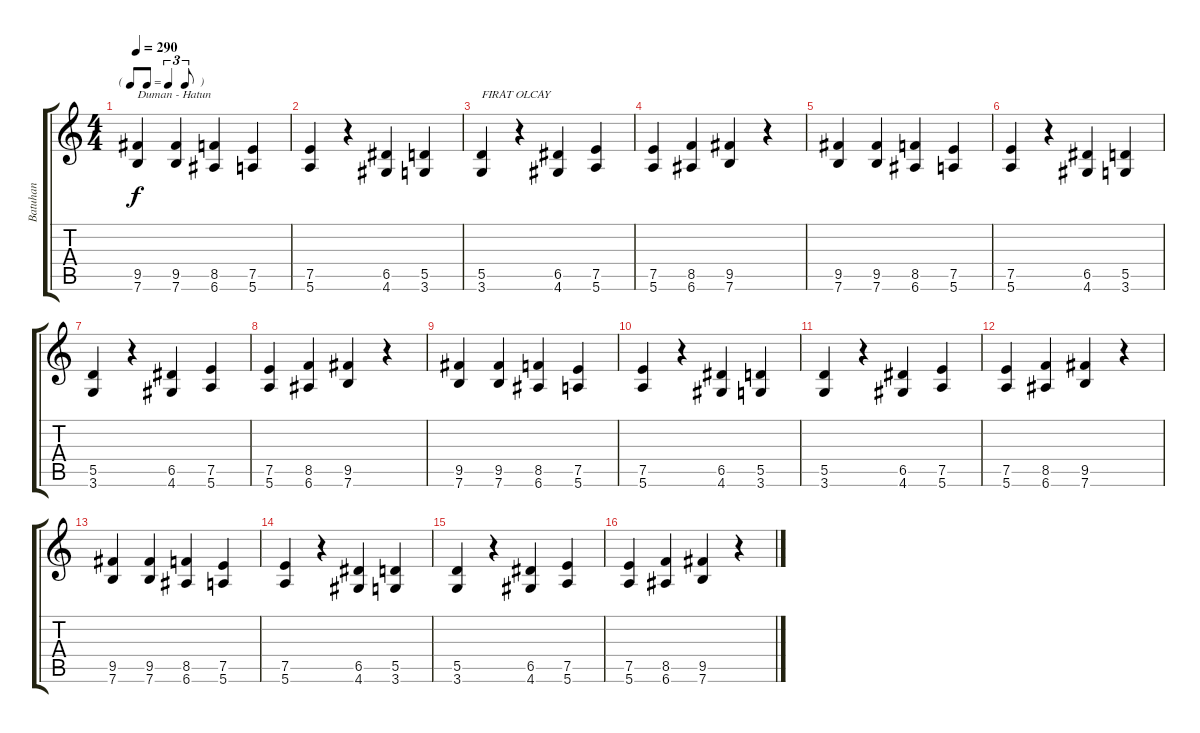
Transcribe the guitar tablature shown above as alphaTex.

\track ("Batuhan" "Batuhan") {instrument distortionguitar}
\staff {score tabs}
\tuning (E4 B3 G3 D3 A2 E2) {hide}
\ts (4 4)
\tf triplet8th
\tempo 290
\clef g2
\ks c
(9.5 7.6).4{txt "Duman - Hatun" dy f instrument distortionguitar} (9.5 7.6).4 (8.5 6.6).4 (7.5 5.6).4 |
(7.5 5.6).4{txt ""} r.4 (6.5 4.6).4 (5.5 3.6).4 |
(5.5 3.6).4{txt "FIRAT OLCAY"} r.4 (6.5 4.6).4 (7.5 5.6).4 |
(7.5 5.6).4 (8.5 6.6).4 (9.5 7.6).4 r.4 |
(9.5 7.6).4 (9.5 7.6).4 (8.5 6.6).4 (7.5 5.6).4 |
(7.5 5.6).4 r.4 (6.5 4.6).4 (5.5 3.6).4 |
(5.5 3.6).4 r.4 (6.5 4.6).4 (7.5 5.6).4 |
(7.5 5.6).4 (8.5 6.6).4 (9.5 7.6).4 r.4 |
(9.5 7.6).4 (9.5 7.6).4 (8.5 6.6).4 (7.5 5.6).4 |
(7.5 5.6).4 r.4 (6.5 4.6).4 (5.5 3.6).4 |
(5.5 3.6).4 r.4 (6.5 4.6).4 (7.5 5.6).4 |
(7.5 5.6).4 (8.5 6.6).4 (9.5 7.6).4 r.4 |
(9.5 7.6).4 (9.5 7.6).4 (8.5 6.6).4 (7.5 5.6).4 |
(7.5 5.6).4 r.4 (6.5 4.6).4 (5.5 3.6).4 |
(5.5 3.6).4 r.4 (6.5 4.6).4 (7.5 5.6).4 |
(7.5 5.6).4 (8.5 6.6).4 (9.5 7.6).4 r.4
